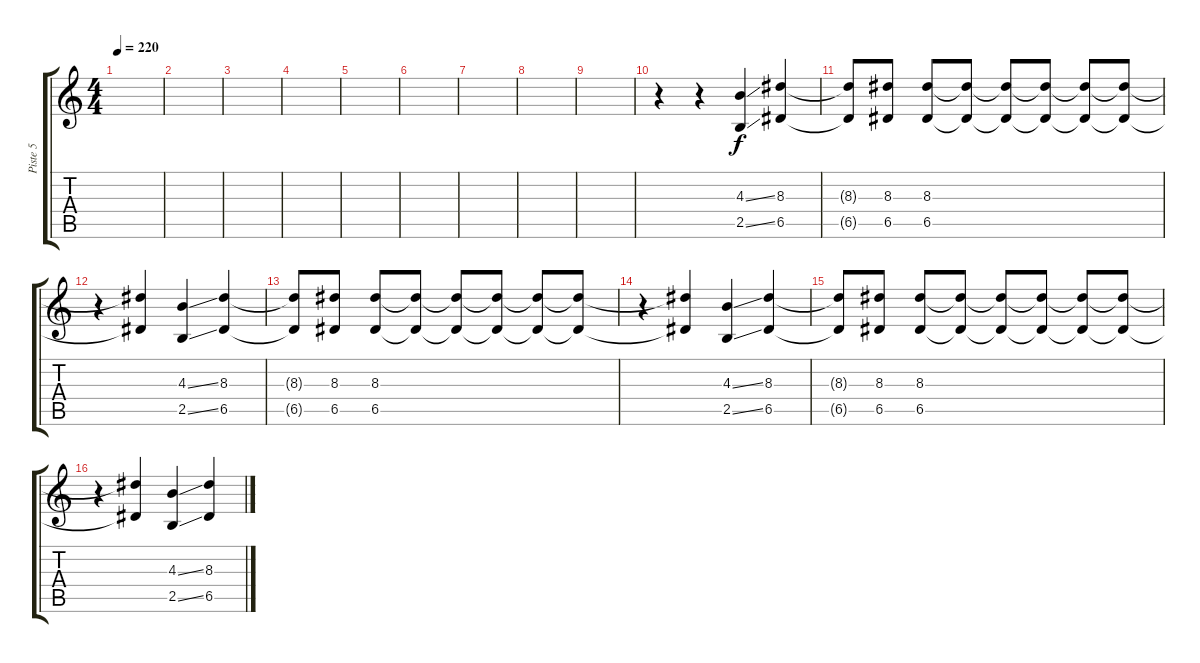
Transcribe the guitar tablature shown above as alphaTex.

\track ("Piste 5" "Piste 5") {instrument acousticguitarsteel}
\staff {score tabs}
\tuning (E4 B3 G3 D3 A2 E2) {hide}
\ts (4 4)
\tempo 220
\clef g2
\ks c
|
|
|
|
|
|
|
|
|
r.4 r.4 (4.3{ss} 2.5{ss}).4 (8.3 6.5).4 |
(8.3{t} 6.5{t}).8 (8.3 6.5).8 (8.3 6.5).8 (8.3{t} 6.5{t}).8 (8.3{t} 6.5{t}).8 (8.3{t} 6.5{t}).8 (8.3{t} 6.5{t}).8 (8.3{t} 6.5{t}).8 |
r.4 (8.3{t} 6.5{t}).4 (4.3{ss} 2.5{ss}).4 (8.3 6.5).4 |
(8.3{t} 6.5{t}).8 (8.3 6.5).8 (8.3 6.5).8 (8.3{t} 6.5{t}).8 (8.3{t} 6.5{t}).8 (8.3{t} 6.5{t}).8 (8.3{t} 6.5{t}).8 (8.3{t} 6.5{t}).8 |
r.4 (8.3{t} 6.5{t}).4 (4.3{ss} 2.5{ss}).4 (8.3 6.5).4 |
(8.3{t} 6.5{t}).8 (8.3 6.5).8 (8.3 6.5).8 (8.3{t} 6.5{t}).8 (8.3{t} 6.5{t}).8 (8.3{t} 6.5{t}).8 (8.3{t} 6.5{t}).8 (8.3{t} 6.5{t}).8 |
r.4 (8.3{t} 6.5{t}).4 (4.3{ss} 2.5{ss}).4 (8.3 6.5).4
